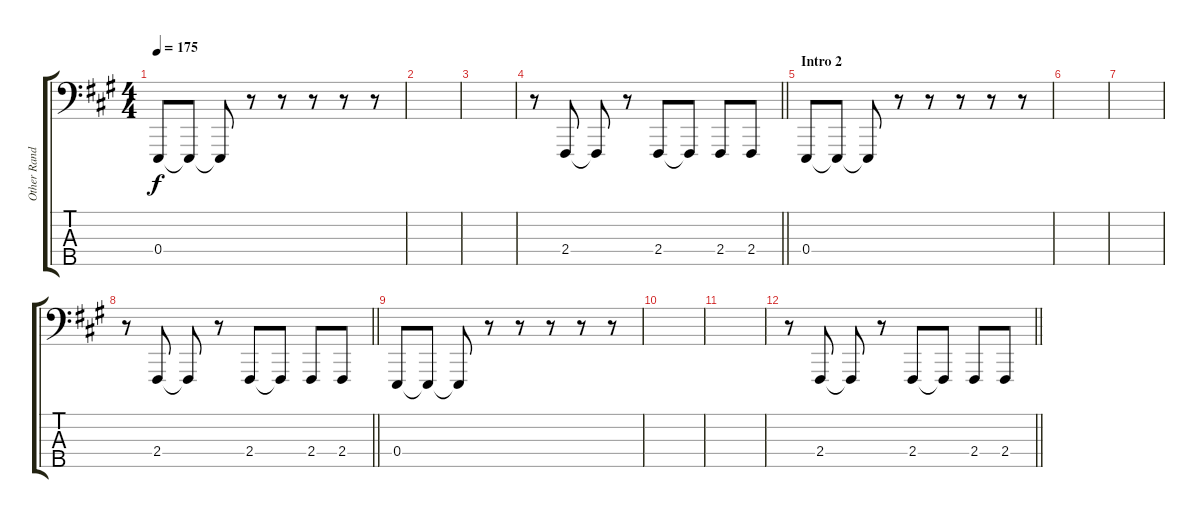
\track ("Other Random Effects" "Other Rand") {instrument lead2sawtooth}
\staff {score tabs}
\tuning (G2 D2 A1 E1 B0) {hide}
\ts (4 4)
\tempo 175
\clef f4
\ks f#minor
0.4.8{dy f} 0.4{t}.8 0.4{t}.8 r.8 r.8 r.8 r.8 r.8 |
|
|
\barLineRight lightlight
r.8 2.4.8 2.4{t}.8 r.8 2.4.8 2.4{t}.8 2.4.8 2.4.8 |
\section ("" "Intro 2")
0.4.8 0.4{t}.8 0.4{t}.8 r.8 r.8 r.8 r.8 r.8 |
|
|
\barLineRight lightlight
r.8 2.4.8 2.4{t}.8 r.8 2.4.8 2.4{t}.8 2.4.8 2.4.8 |
0.4.8 0.4{t}.8 0.4{t}.8 r.8 r.8 r.8 r.8 r.8 |
|
|
\barLineRight lightlight
r.8 2.4.8 2.4{t}.8 r.8 2.4.8 2.4{t}.8 2.4.8 2.4.8
